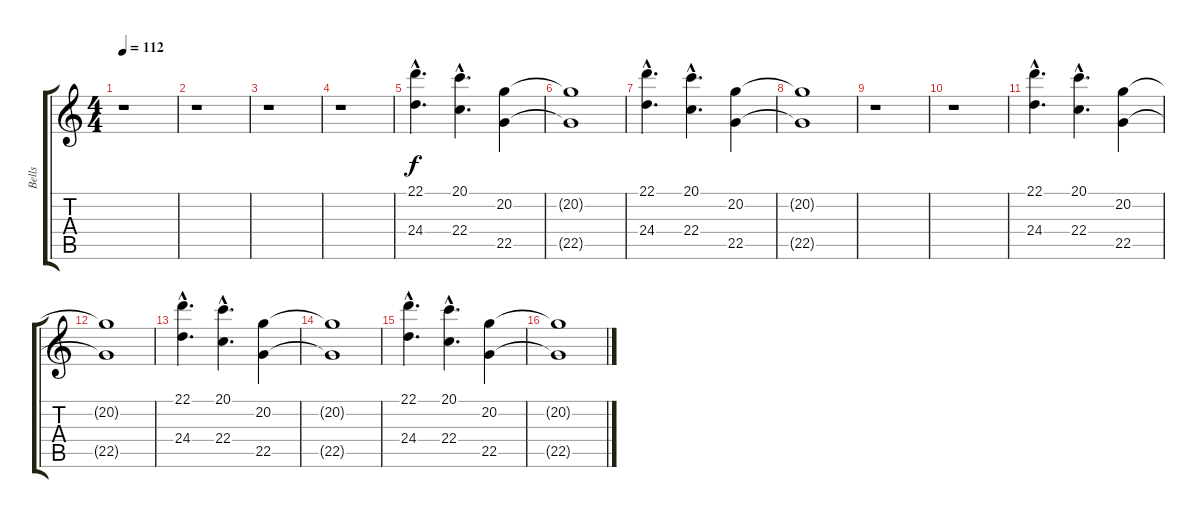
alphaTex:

\track ("Bells" "Bells") {instrument celesta}
\staff {score tabs}
\tuning (E4 B3 G3 D3 A2 E2) {hide}
\ts (4 4)
\tempo 112
\clef g2
\ks c
r.1{dy f} |
r.1 |
r.1 |
r.1 |
(22.1{hac} 24.4{hac}).4{d} (20.1{hac} 22.4{hac}).4{d} (20.2 22.5).4 |
(20.2{t} 22.5{t}).1 |
(22.1{hac} 24.4{hac}).4{d} (20.1{hac} 22.4{hac}).4{d} (20.2 22.5).4 |
(20.2{t} 22.5{t}).1 |
r.1 |
r.1 |
(22.1{hac} 24.4{hac}).4{d} (20.1{hac} 22.4{hac}).4{d} (20.2 22.5).4 |
(20.2{t} 22.5{t}).1 |
(22.1{hac} 24.4{hac}).4{d} (20.1{hac} 22.4{hac}).4{d} (20.2 22.5).4 |
(20.2{t} 22.5{t}).1 |
(22.1{hac} 24.4{hac}).4{d} (20.1{hac} 22.4{hac}).4{d} (20.2 22.5).4 |
(20.2{t} 22.5{t}).1
